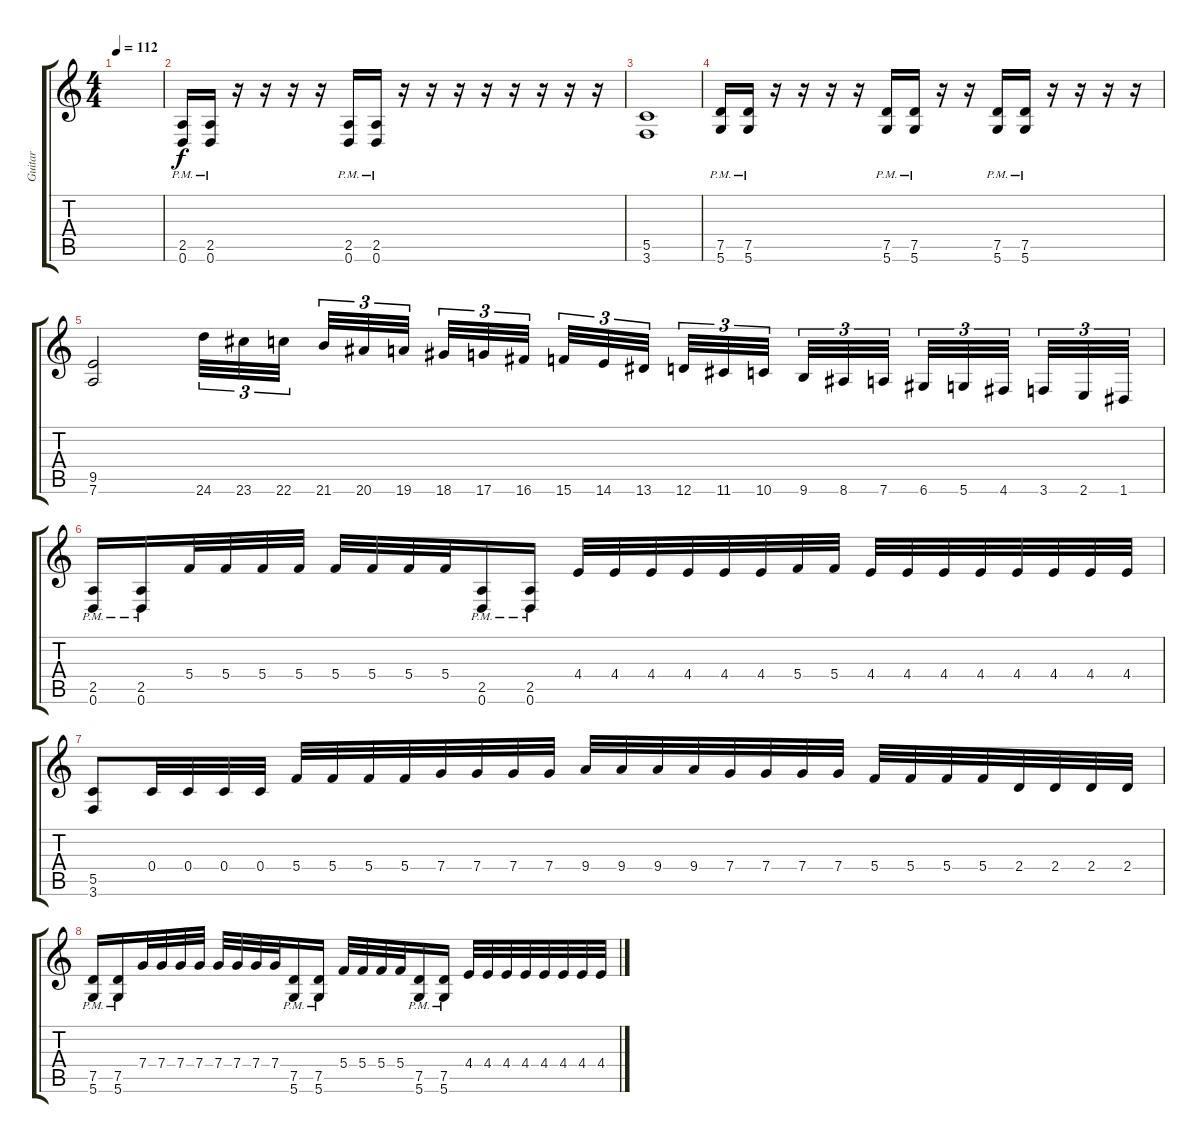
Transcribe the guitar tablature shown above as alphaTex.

\track ("Guitar" "Guitar") {instrument distortionguitar}
\staff {score tabs}
\tuning (D4 A3 F3 C3 G2 D2) {hide}
\ts (4 4)
\tempo 112
\clef g2
\ks c
|
(2.5{pm} 0.6{pm}).16 (2.5{pm} 0.6{pm}).16 r.16 r.16 r.16 r.16 (2.5{pm} 0.6{pm}).16 (2.5{pm} 0.6{pm}).16 r.16 r.16 r.16 r.16 r.16 r.16 r.16 r.16 |
(5.5 3.6).1 |
(7.5{pm} 5.6{pm}).16 (7.5{pm} 5.6{pm}).16 r.16 r.16 r.16 r.16 (7.5{pm} 5.6{pm}).16 (7.5{pm} 5.6{pm}).16 r.16 r.16 (7.5{pm} 5.6{pm}).16 (7.5{pm} 5.6{pm}).16 r.16 r.16 r.16 r.16 |
(9.5 7.6).2 24.6.32{tu (3 2)} 23.6.32{tu (3 2)} 22.6.32{tu (3 2) beam splitsecondary} 21.6.32{tu (3 2)} 20.6.32{tu (3 2)} 19.6.32{tu (3 2) beam splitsecondary} 18.6.32{tu (3 2)} 17.6.32{tu (3 2)} 16.6.32{tu (3 2) beam splitsecondary} 15.6.32{tu (3 2)} 14.6.32{tu (3 2)} 13.6.32{tu (3 2)} 12.6.32{tu (3 2)} 11.6.32{tu (3 2)} 10.6.32{tu (3 2) beam splitsecondary} 9.6.32{tu (3 2)} 8.6.32{tu (3 2)} 7.6.32{tu (3 2) beam splitsecondary} 6.6.32{tu (3 2)} 5.6.32{tu (3 2)} 4.6.32{tu (3 2) beam splitsecondary} 3.6.32{tu (3 2)} 2.6.32{tu (3 2)} 1.6.32{tu (3 2)} |
(2.5{pm} 0.6{pm}).16 (2.5{pm} 0.6{pm}).16 5.4.32 5.4.32 5.4.32 5.4.32 5.4.32 5.4.32 5.4.32 5.4.32 (2.5{pm} 0.6{pm}).16 (2.5{pm} 0.6{pm}).16 4.4.32 4.4.32 4.4.32 4.4.32 4.4.32 4.4.32 5.4.32 5.4.32 4.4.32 4.4.32 4.4.32 4.4.32 4.4.32 4.4.32 4.4.32 4.4.32 |
(5.5 3.6).8 0.4.32 0.4.32 0.4.32 0.4.32 5.4.32 5.4.32 5.4.32 5.4.32 7.4.32 7.4.32 7.4.32 7.4.32 9.4.32 9.4.32 9.4.32 9.4.32 7.4.32 7.4.32 7.4.32 7.4.32 5.4.32 5.4.32 5.4.32 5.4.32 2.4.32 2.4.32 2.4.32 2.4.32 |
(7.5{pm} 5.6{pm}).16 (7.5{pm} 5.6{pm}).16 7.4.32 7.4.32 7.4.32 7.4.32 7.4.32 7.4.32 7.4.32 7.4.32 (7.5{pm} 5.6{pm}).16 (7.5{pm} 5.6{pm}).16 5.4.32 5.4.32 5.4.32 5.4.32 (7.5{pm} 5.6{pm}).16 (7.5{pm} 5.6{pm}).16 4.4.32 4.4.32 4.4.32 4.4.32 4.4.32 4.4.32 4.4.32 4.4.32
